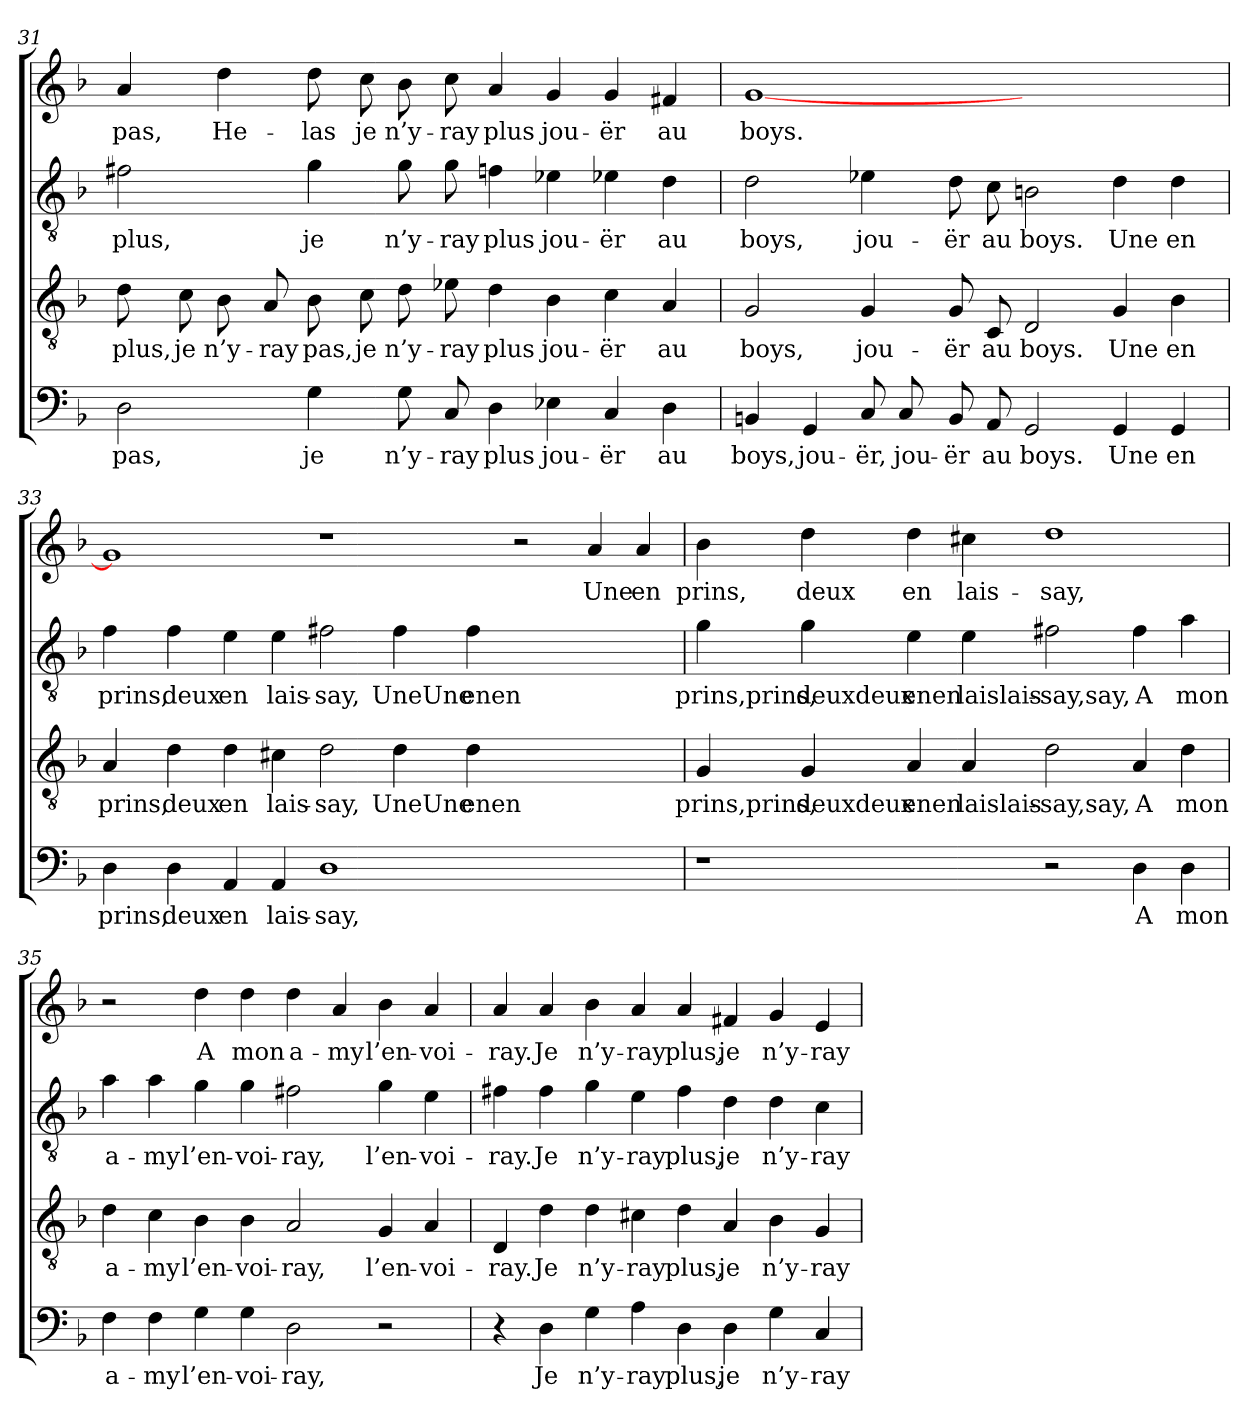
**kern	**text	**kern	**text	**kern	**text	**kern	**text
*part4	*part4	*part3	*part3	*part2	*part2	*part1	*part1
*staff4	*staff4	*staff3	*staff3	*staff2	*staff2	*staff1	*staff1
*clefF4	*	*clefGv2	*	*clefGv2	*	*clefG2	*
*k[b-]	*	*k[b-]	*	*k[b-]	*	*k[b-]	*
=31	=31	=31	=31	=31	=31	=31	=31
2D	pas,	8d	plus,	2f#X	plus,	4a	pas,
.	.	8c	je	.	.	.	.
.	.	8B-	n’y-	.	.	4dd	He-
.	.	8A	-ray	.	.	.	.
4G	je	8B-	pas,	4g	je	8dd	-las
.	.	8c	je	.	.	8cc	je
8G	n’y-	8d	n’y-	8g	n’y-	8b-	n’y-
8C	-ray	8e-X	-ray	8g	-ray	8cc	-ray
4D	plus	4d	plus	4fn	plus	4a	plus
4E-X	jou-	4B-	jou-	4e-X	jou-	4g	jou-
4C	-ër	4c	-ër	4e-X	-ër	4g	-ër
4D	au	4A	au	4d	au	4f#X	au
!!LO:LB:g=z
=32	=32	=32	=32	=32	=32	=32	=32
4BBn	boys,	2G	boys,	2d	boys,	[1g	boys.
4GG	jou-	.	.	.	.	.	.
8C	-ër,	4G	jou-	4e-X	jou-	.	.
8C	jou-	.	.	.	.	.	.
8BB	-ër	8G	-ër	8d	-ër	.	.
8AA	au	8C	au	8c	au	.	.
2GG	boys.	2D	boys.	2Bn	boys.	1ryy	.
4GG	Une	4G	Une	4d	Une	.	.
4GG	en	4B-	en	4d	en	.	.
=33	=33	=33	=33	=33	=33	=33	=33
4D	prins,	4A	prins,	4f	prins,	1g]	.
4D	deux	4d	deux	4f	deux	.	.
4AA	en	4d	en	4e	en	.	.
4AA	lais-	4c#X	lais-	4e	lais-	.	.
1D	-say,	2d	-say,	2f#X	-say,	1r	.
.	.	4d	UneUne	4f#	UneUne	.	.
.	.	4d	enen	4f#	enen	.	.
1ryy	.	1ryy	.	1ryy	.	2r	.
.	.	.	.	.	.	4a	Une
.	.	.	.	.	.	4a	en
=34	=34	=34	=34	=34	=34	=34	=34
1r	.	4G	prins,prins,	4g	prins,prins,	4b-	prins,
.	.	4G	deuxdeux	4g	deuxdeux	4dd	deux
.	.	4A	enen	4e	enen	4dd	en
.	.	4A	laislais-	4e	laislais-	4cc#X	lais-
2r	.	2d	-say,say,	2f#X	-say,say,	1dd	-say,
4D	A	4A	A	4f#	A	.	.
4D	mon	4d	mon	4a	mon	.	.
!!LO:PB:g=z
=35	=35	=35	=35	=35	=35	=35	=35
4F	a-	4d	a-	4a	a-	2r	.
4F	-my	4c	-my	4a	-my	.	.
4G	l’en-	4B-	l’en-	4g	l’en-	4dd	A
4G	-voi-	4B-	-voi-	4g	-voi-	4dd	mon
2D	-ray,	2A	-ray,	2f#X	-ray,	4dd	a-
.	.	.	.	.	.	4a	-my
2r	.	4G	l’en-	4g	l’en-	4b-	l’en-
.	.	4A	-voi-	4e	-voi-	4a	-voi-
=36	=36	=36	=36	=36	=36	=36	=36
4r	.	4D	-ray.	4f#X	-ray.	4a	-ray.
4D	Je	4d	Je	4f#	Je	4a	Je
4G	n’y-	4d	n’y-	4g	n’y-	4b-	n’y-
4A	-ray	4c#X	-ray	4e	-ray	4a	-ray
4D	plus,	4d	plus,	4f#	plus,	4a	plus,
4D	je	4A	je	4d	je	4f#X	je
4G	n’y-	4B-	n’y-	4d	n’y-	4g	n’y-
4C	-ray	4G	-ray	4c	-ray	4e	-ray
=	=	=	=	=	=	=	=
*-	*-	*-	*-	*-	*-	*-	*-
